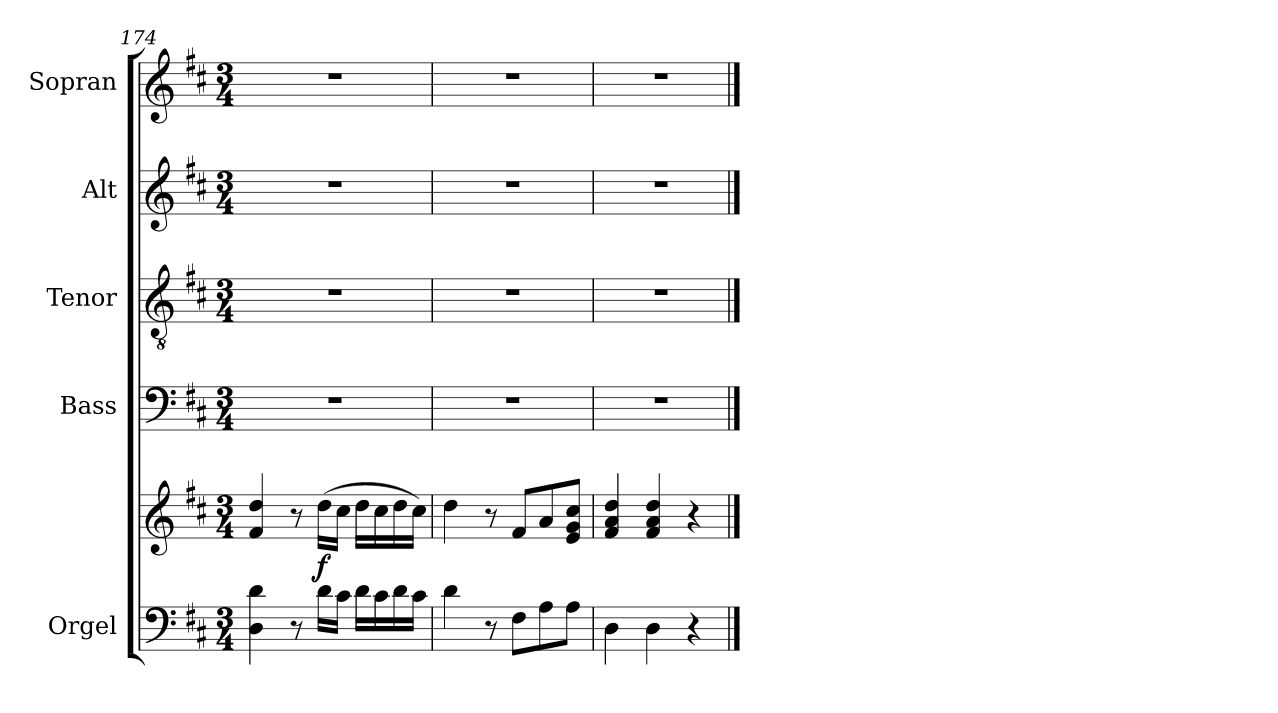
**kern	**kern	**dynam	**kern	**kern	**kern	**kern
*part5	*part5	*part5	*part4	*part3	*part2	*part1
*staff6	*staff5	*staff5/6	*staff4	*staff3	*staff2	*staff1
*I"Orgel	*	*	*I"Bass	*I"Tenor	*I"Alt	*I"Sopran
*I'Org.	*	*	*I'B.	*I'T.	*I'A.	*I'S.
*clefF4	*clefG2	*	*clefF4	*clefGv2	*clefG2	*clefG2
*k[f#c#]	*k[f#c#]	*	*k[f#c#]	*k[f#c#]	*k[f#c#]	*k[f#c#]
*D:	*D:	*	*D:	*D:	*D:	*D:
*M3/4	*M3/4	*	*M3/4	*M3/4	*M3/4	*M3/4
=174	=174	=174	=174	=174	=174	=174
4D\ 4d\	4f#/ 4dd/	.	2.r	2.r	2.r	2.r
8r	8r	.	.	.	.	.
!	!	!LO:DY:b	!	!	!	!
16d\LL	(>16dd\LL	f	.	.	.	.
16c#\JJ	16cc#\JJ	.	.	.	.	.
16d\LL	16dd\LL	.	.	.	.	.
16c#\	16cc#\	.	.	.	.	.
16d\	16dd\	.	.	.	.	.
16c#\JJ	16cc#\JJ)	.	.	.	.	.
=175	=175	=175	=175	=175	=175	=175
4d\	4dd\	.	2.r	2.r	2.r	2.r
8r	8r	.	.	.	.	.
8F#\L	8f#/L	.	.	.	.	.
8A\	8a/	.	.	.	.	.
8A\J	8e/ 8g/ 8cc#/J	.	.	.	.	.
=176	=176	=176	=176	=176	=176	=176
4D\	4f#/ 4a/ 4dd/	.	2.r	2.r	2.r	2.r
4D\	4f#/ 4a/ 4dd/	.	.	.	.	.
4r	4r	.	.	.	.	.
==	==	==	==	==	==	==
*-	*-	*-	*-	*-	*-	*-
